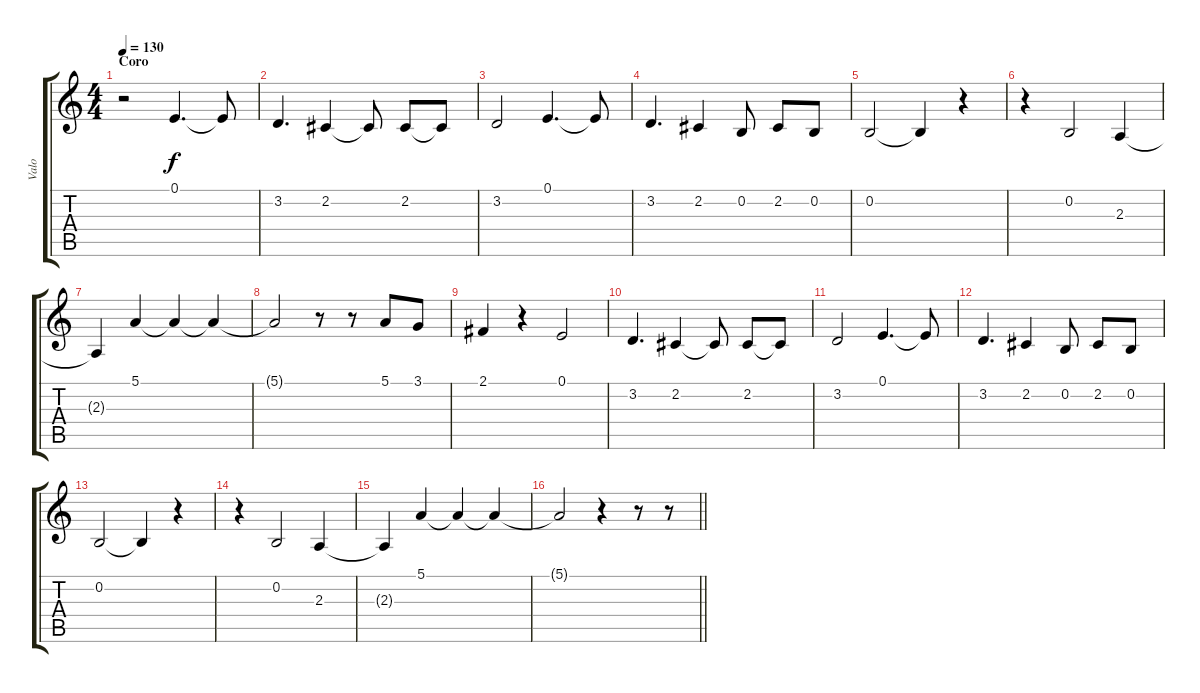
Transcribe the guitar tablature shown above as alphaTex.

\track ("Valo" "Valo") {instrument lead6voice}
\staff {score tabs}
\tuning (E4 B3 G3 D3 A2 E2) {hide}
\ts (4 4)
\section ("" "Coro")
\tempo 130
\clef g2
\ks c
r.2{dy f} 0.1.4{d} 0.1{t}.8 |
3.2.4{d} 2.2.4 2.2{t}.8 2.2.8 2.2{t}.8 |
3.2.2 0.1.4{d} 0.1{t}.8 |
3.2.4{d} 2.2.4 0.2.8 2.2.8 0.2.8 |
0.2.2 0.2{t}.4 r.4 |
r.4 0.2.2 2.3.4 |
2.3{t}.4 5.1.4 5.1{t}.4 5.1{t}.4 |
5.1{t}.2 r.8 r.8 5.1.8 3.1.8 |
2.1.4 r.4 0.1.2 |
3.2.4{d} 2.2.4 2.2{t}.8 2.2.8 2.2{t}.8 |
3.2.2 0.1.4{d} 0.1{t}.8 |
3.2.4{d} 2.2.4 0.2.8 2.2.8 0.2.8 |
0.2.2 0.2{t}.4 r.4 |
r.4 0.2.2 2.3.4 |
2.3{t}.4 5.1.4 5.1{t}.4 5.1{t}.4 |
\barLineRight lightlight
5.1{t}.2 r.4 r.8 r.8
